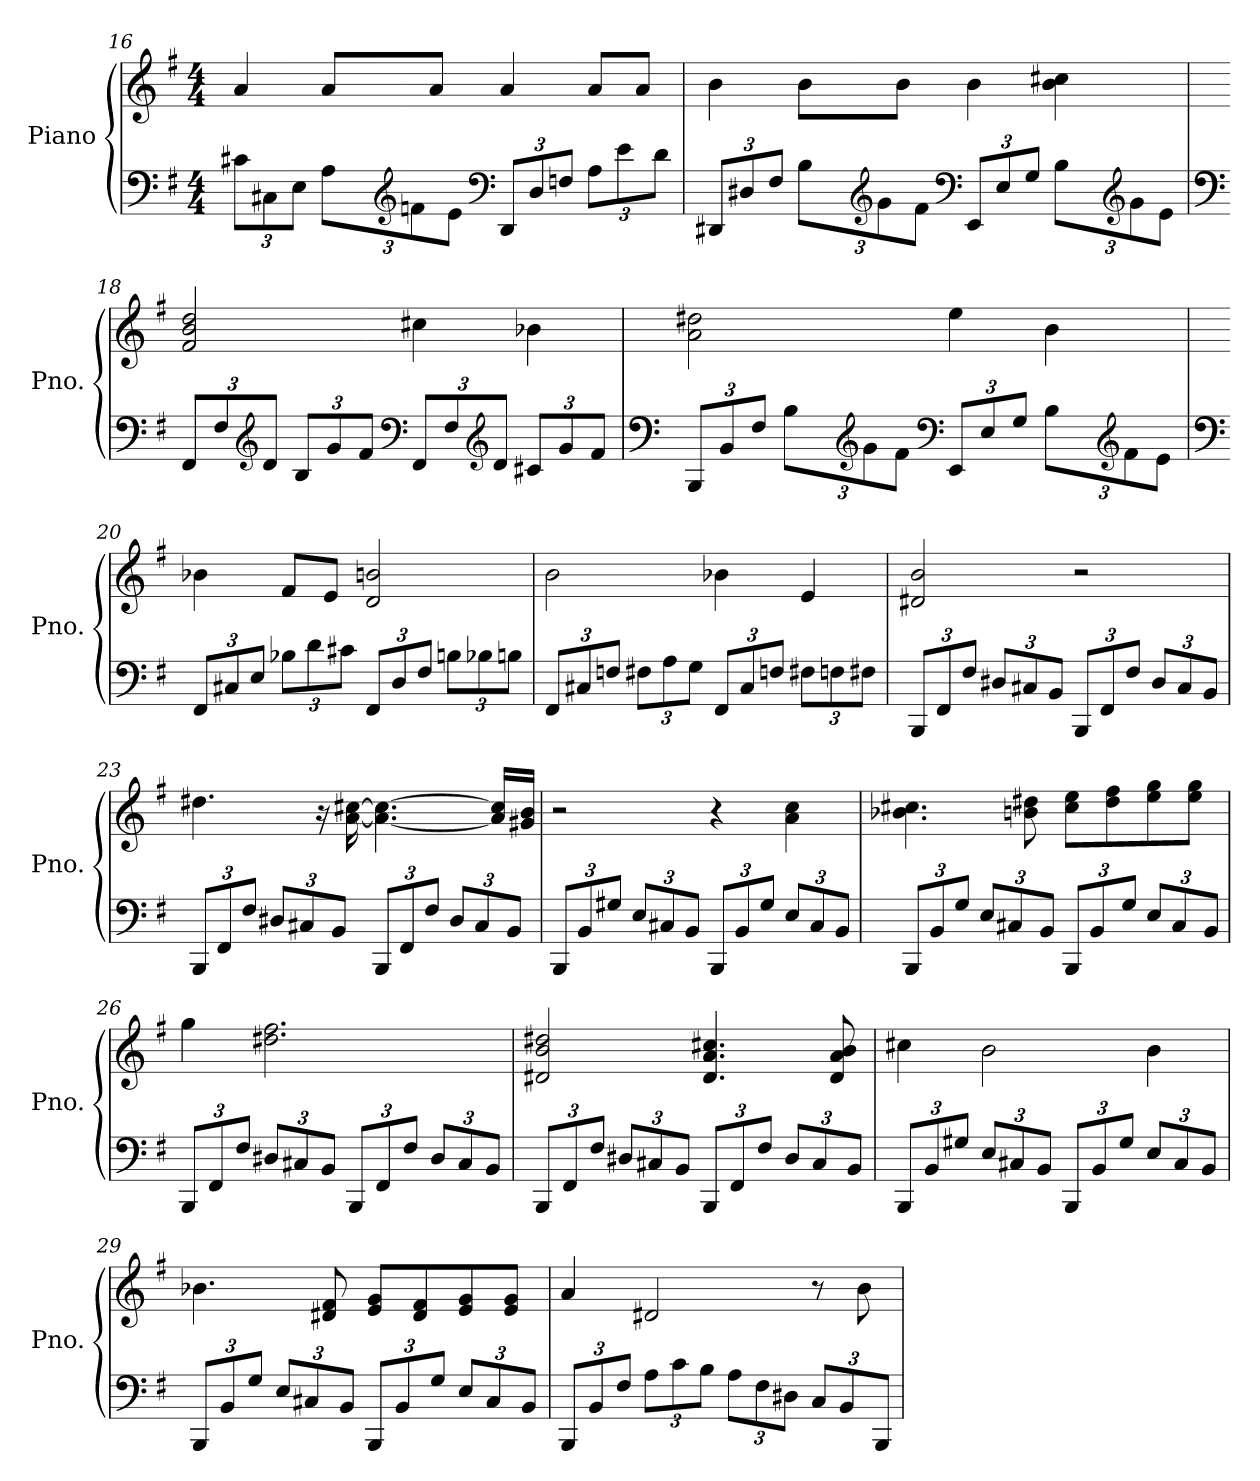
**kern	**kern
*part2	*part1
*staff2	*staff1
*I"Piano	*I"Piano
*I'Pno.	*I'Pno.
*clefF4	*clefG2
*k[f#]	*k[f#]
*M4/4	*M4/4
*Xbrackettup	*
=16	=16
12c#X\L	4a/
12C#X\	.
12E\J	.
12A\L	8a/L
*clefG2	*
12fn\	.
.	8a/J
12e\J	.
*clefF4	*
12DD/L	4a/
12D/	.
12Fn/J	.
12A\L	8a/L
12e\	.
.	8a/J
12d\J	.
!!LO:PB:g=z
=17	=17
12DD#X/L	4b\
12D#X/	.
12F#/J	.
12B\L	8b\L
*clefG2	*
12g\	.
.	8b\J
12f#\J	.
*clefF4	*
12EE/L	4b\
12E/	.
12G/J	.
12B\L	4b\ 4cc#X\
*clefG2	*
12g\	.
12e\J	.
=18	=18
*clefF4	*
12FF#/L	2f#/ 2b/ 2dd/
12F#/	.
*clefG2	*
12d/J	.
12B/L	.
12g/	.
12f#/J	.
*clefF4	*
12FF#/L	4cc#X\
12F#/	.
*clefG2	*
12d/J	.
12c#X/L	4b-X\
12g/	.
12f#/J	.
!!LO:LB:g=z
=19	=19
*clefF4	*
12BBB/L	2a\ 2dd#X\
12BB/	.
12F#/J	.
12B\L	.
*clefG2	*
12g\	.
12f#\J	.
*clefF4	*
12EE/L	4ee\
12E/	.
12G/J	.
12B\L	4b\
*clefG2	*
12f#\	.
12e\J	.
=20	=20
*clefF4	*
12FF#/L	4b-X\
12C#X/	.
12E/J	.
12B-X\L	8f#/L
12d\	.
.	8e/J
12c#X\J	.
12FF#/L	2d/ 2bn/
12D/	.
12F#/J	.
12Bn\L	.
12B-X\	.
12Bn\J	.
!!LO:LB:g=z
=21	=21
12FF#/L	2b\
12C#X/	.
12Fn/J	.
12F#X\L	.
12A\	.
12G\J	.
12FF#/L	4b-X\
12C#/	.
12Fn/J	.
12F#X\L	4e/
12Fn\	.
12F#X\J	.
=22	=22
12BBB/L	2d#X/ 2b/
12FF#/	.
12F#/J	.
12D#X/L	.
12C#X/	.
12BB/J	.
12BBB/L	2r
12FF#/	.
12F#/J	.
12D#/L	.
12C#/	.
12BB/J	.
!!LO:LB:g=z
=23	=23
12BBB/L	4.dd#X\
12FF#/	.
12F#/J	.
12D#X/L	.
12C#X/	.
.	16r
12BB/J	.
.	[16a\ [16cc#X\
12BBB/L	4.a\_ 4.cc#\_
12FF#/	.
12F#/J	.
12D#/L	.
12C#/	.
.	16a/] 16cc#/]LL
12BB/J	.
.	16g#X/ 16b/JJ
=24	=24
12BBB/L	2r
12BB/	.
12G#X/J	.
12E/L	.
12C#X/	.
12BB/J	.
12BBB/L	4r
12BB/	.
12G#/J	.
12E/L	4a\ 4cc\
12C#/	.
12BB/J	.
!!LO:LB:g=z
=25	=25
12BBB/L	4.b-X\ 4.cc#X\
12BB/	.
12G/J	.
12E/L	.
12C#X/	.
.	8bn\ 8dd#X\
12BB/J	.
12BBB/L	8cc#\ 8ee\L
12BB/	.
.	8dd#\ 8ff#\
12G/J	.
12E/L	8ee\ 8gg\
12C#/	.
.	8ee\ 8gg\J
12BB/J	.
=26	=26
12BBB/L	4gg\
12FF#/	.
12F#/J	.
12D#X/L	2.dd#X\ 2.ff#\
12C#X/	.
12BB/J	.
12BBB/L	.
12FF#/	.
12F#/J	.
12D#/L	.
12C#/	.
12BB/J	.
=27	=27
12BBB/L	2d#X/ 2b/ 2dd#X/
12FF#/	.
12F#/J	.
12D#X/L	.
12C#X/	.
12BB/J	.
12BBB/L	4.d#/ 4.a/ 4.cc#X/
12FF#/	.
12F#/J	.
12D#/L	.
12C#/	.
.	8d#/ 8a/ 8b/
12BB/J	.
!!LO:LB:g=z
=28	=28
12BBB/L	4cc#X\
12BB/	.
12G#X/J	.
12E/L	2b\
12C#X/	.
12BB/J	.
12BBB/L	.
12BB/	.
12G#/J	.
12E/L	4b\
12C#/	.
12BB/J	.
=29	=29
12BBB/L	4.b-X\
12BB/	.
12G/J	.
12E/L	.
12C#X/	.
.	8d#X/ 8f#/
12BB/J	.
12BBB/L	8e/ 8g/L
12BB/	.
.	8d#/ 8f#/
12G/J	.
12E/L	8e/ 8g/
12C#/	.
.	8e/ 8g/J
12BB/J	.
=30	=30
12BBB/L	4a/
12BB/	.
12F#/J	.
12A\L	2d#X/
12c\	.
12B\J	.
12A\L	.
12F#\	.
12D#X\J	.
12C/L	8r
12BB/	.
.	8b\
12BBB/J	.
=	=
*-	*-
